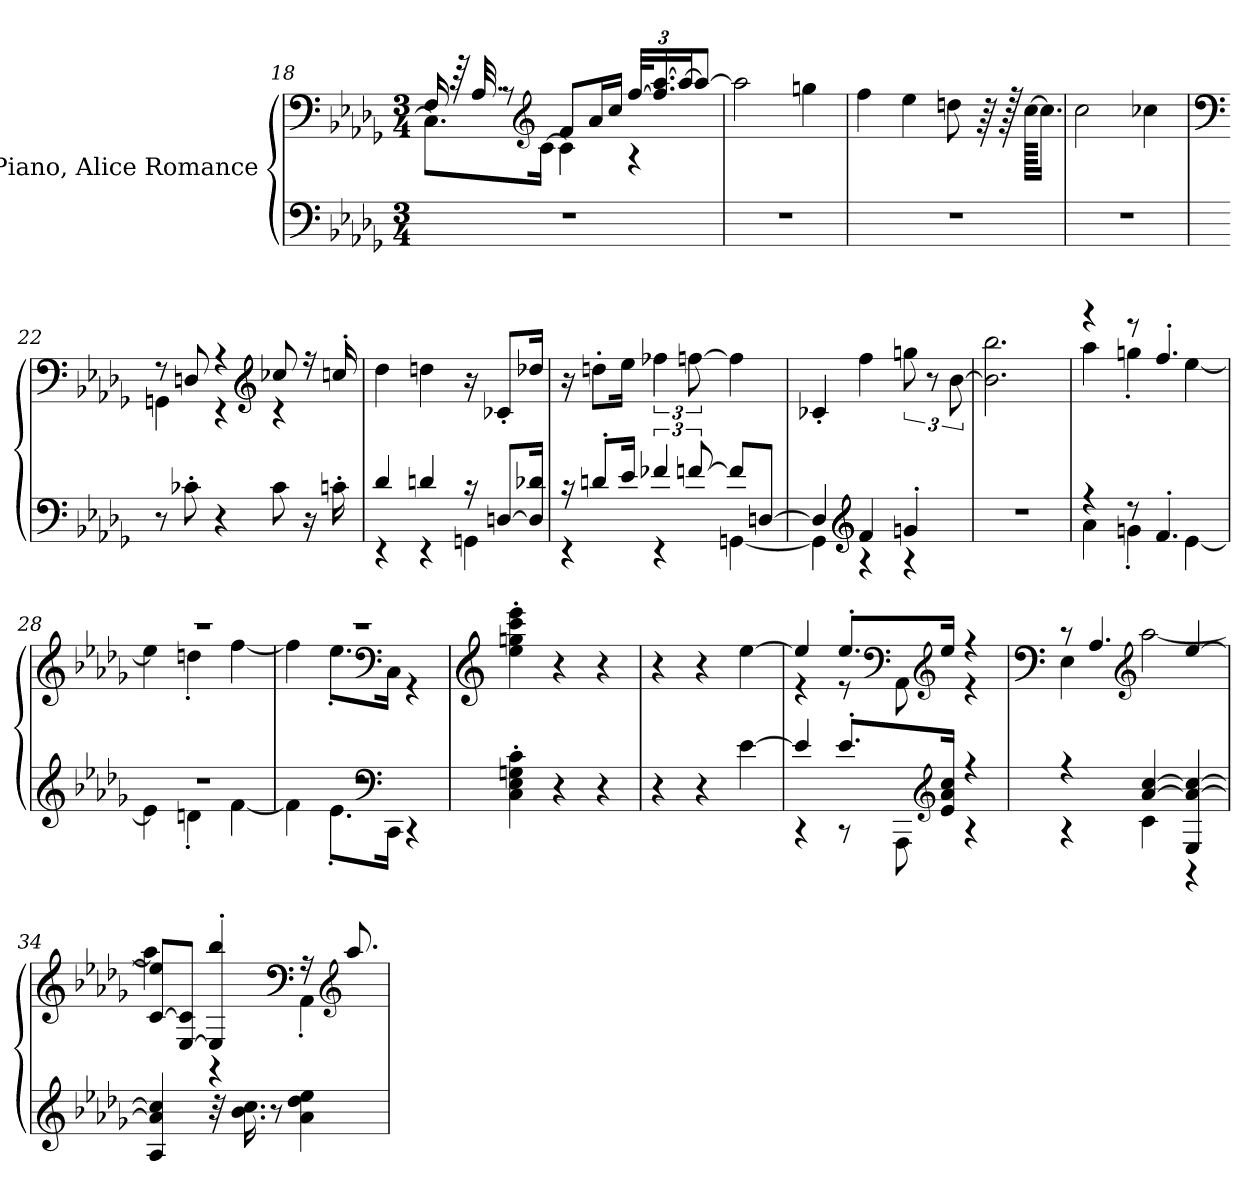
**kern	**kern
*part1	*part1
*staff2	*staff1
*I"Piano, Alice Romance	*
*clefF4	*clefF4
*k[b-e-a-d-g-]	*k[b-e-a-d-g-]
*M3/4	*M3/4
=18	=18
*	*^
2.r	16F/	8.C\L]
.	64r	.
.	32.A-/	.
.	8r	.
*	*clefG2	*
.	.	[16c\Jk
.	8f/L	4c\]
.	16a-/L	.
.	16cc/JJ	.
*	*Xbrackettup	*
.	[48ff/KLL	4r
.	24.ff/] [24.aa-/	.
.	24aa-/J_	.
.	8aa-/J_	.
*	*v	*v
=19	=19
2.r	2aa-\]
.	4ggn\
=20	=20
2.r	4ff\
.	4ee-\
.	8ddn\
.	64r
.	128r
.	[128cc\KKKLL
.	16.cc\JJ]
!!LO:LB:g=z
=21	=21
2.r	2cc\
.	4cc-X\
=22	=22
*	*clefF4
*	*^
8r	8r	4GGn\
8c-X'\	8Dn/	.
4r	4r	4r
*	*clefG2	*
8c-\	8cc-X/	4r
16r	16r	.
16cn'\	16ccn'/	.
*	*v	*v
=23	=23
*^	*
4d-/	4r	4dd-\
4dn/	4r	4ddn\
16r	4GGn\	16r
[8Dn/L	.	8c-X'/L
16D/] 16d-X/Jk	.	16dd-X/Jk
=24	=24	=24
16r	4r	16r
8dn'/L	.	8ddn'\L
16e-/Jk	.	16ee-\Jk
*	*	*brackettup
6f-X/	4r	6ff-X\
[12fn/	.	[12ffn\
8f/L]	[4GGn\	4ff\]
[8Dn/J	.	.
!!LO:LB:g=z
=25	=25	=25
4D/]	4GG\]	4c-X'/
*clefG2	*	*
4f/	4r	4ff\
4gn'/	4r	12ggn\
.	.	12r
.	.	[12b-\
*v	*v	*
=26	=26
2.r	2.b-\] 2.bb-\
=27	=27
*^	*^
4r	4a-\	4r	4aa-\
8r	4gn'\	8r	4ggn'\
4.f'/	.	4.ff'/	.
.	[4e-\	.	[4ee-\
=28	=28	=28	=28
2.r	4e-\]	2.r	4ee-\]
.	4dn'\	.	4ddn'\
.	[4f\	.	[4ff\
=29	=29	=29	=29
2.r	4f\]	2.r	4ff\]
.	8.e-'\L	.	8.ee-'\L
*clefF4	*	*clefF4	*
.	16CC\Jk	.	16C\Jk
.	4r	.	4r
*v	*v	*	*
*	*v	*v
=30	=30
*	*clefG2
4C\' 4E-\' 4Gn\' 4c\'	4ee-\' 4ggn\' 4ccc\' 4eee-\'
4r	4r
4r	4r
=31	=31
4r	4r
4r	4r
[4e-\	[4ee-\
!!LO:LB:g=z
=32	=32
*^	*^
4e-/]	4r	4ee-/]	4r
8.e-'/L	8r	8.ee-'/L	8r
*	*	*clefF4	*
.	8AAA-\	.	8AA-\
*clefG2	*	*clefG2	*
16e-/ 16a-/ 16cc/Jk	.	16ee-/Jk	.
4r	4r	4r	4r
=33	=33	=33	=33
*	*	*clefF4	*
4r	4r	8r	4E-\
.	.	4.A-/	.
*	*	*clefG2	*
[4a-/ [4cc/	4c\	.	[2aa-\
4E-/ 4a-/_ 4cc/_	4r	[4ee-/	.
*v	*v	*	*
=34	=34	=34
4A-/ 4a-/] 4cc/]	[8c/ 8ee-/]L	4aa-\]
.	[8E-/ 8c/]J	.
32r	4E-/]' 4bb-/'	4r
16.b-\ 16.cc\	.	.
8r	.	.
*	*clefF4	*
4a-\ 4dd-\ 4ee-\	16r	4AA-'\
*	*clefG2	*
.	8.aa-/	.
*	*v	*v
=	=
*-	*-
